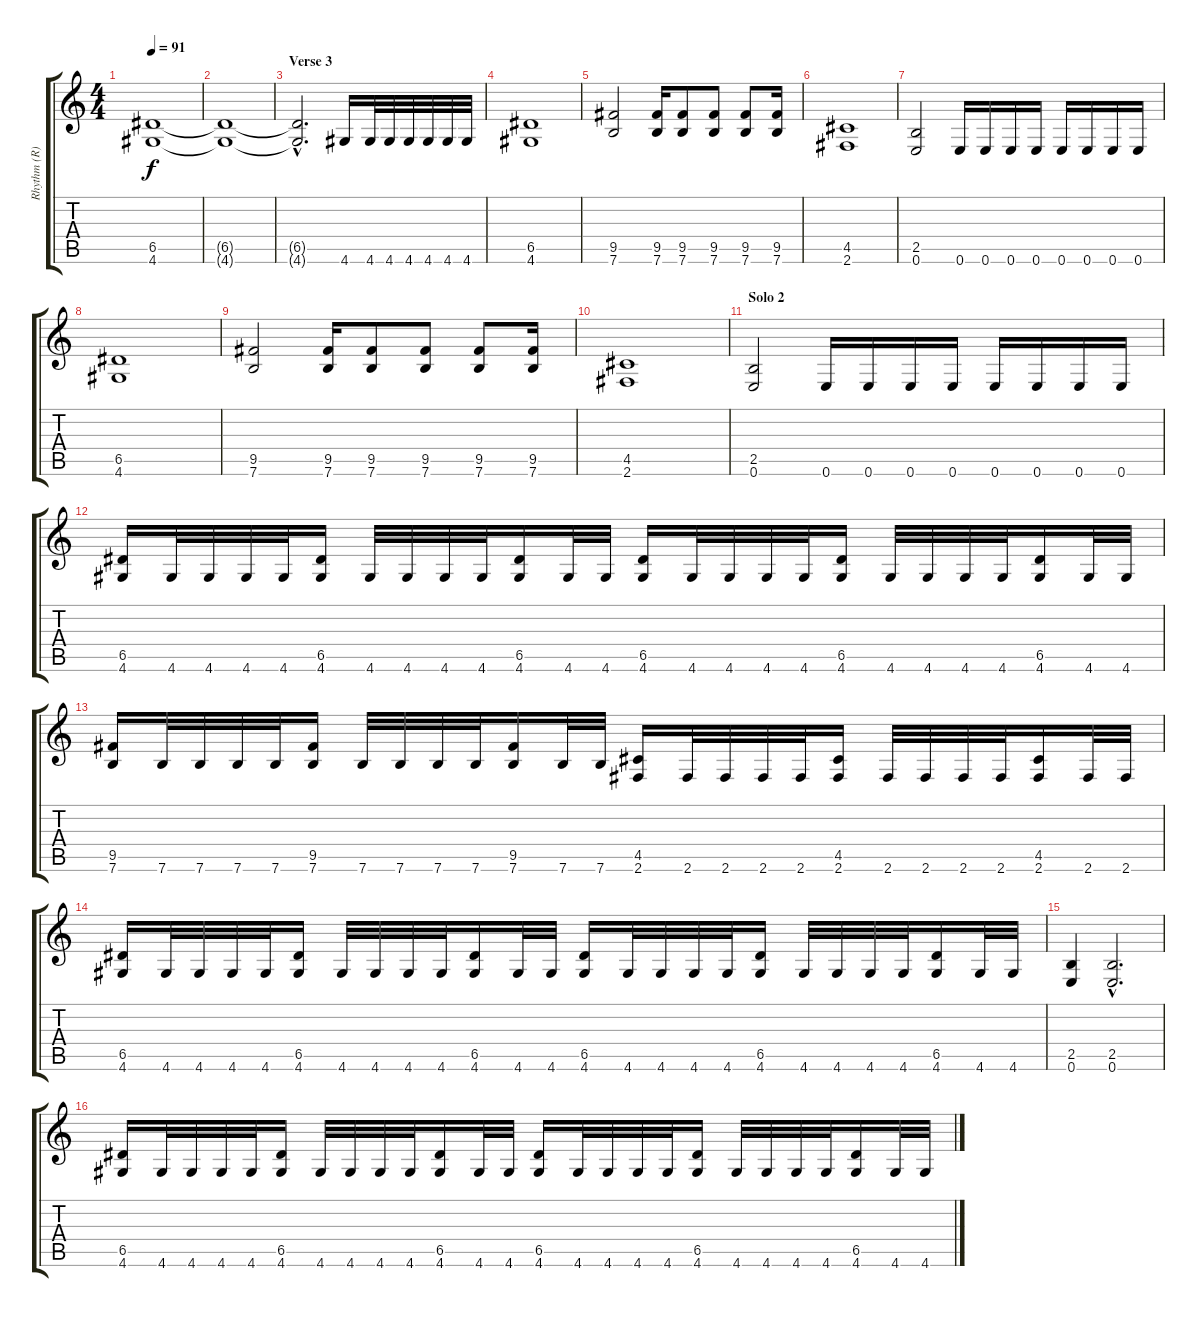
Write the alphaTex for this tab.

\track ("Rhythm (R)" "Rhythm (R)") {instrument distortionguitar}
\staff {score tabs}
\tuning (E4 B3 G3 D3 A2 E2) {hide}
\ts (4 4)
\tempo 91
\clef g2
\ks c
(6.5 4.6).1{dy f} |
(6.5{t} 4.6{t}).1 |
\section ("" "Verse 3")
(6.5{hac t} 4.6{hac t}).2{d} 4.6.16 4.6.32 4.6.32 4.6.32 4.6.32 4.6.32 4.6.32 |
(6.5 4.6).1 |
(9.5 7.6).2 (9.5 7.6).16 (9.5 7.6).8 (9.5 7.6).8 (9.5 7.6).8 (9.5 7.6).16 |
(4.5 2.6).1 |
(2.5 0.6).2 0.6.16 0.6.16 0.6.16 0.6.16 0.6.16 0.6.16 0.6.16 0.6.16 |
(6.5 4.6).1 |
(9.5 7.6).2 (9.5 7.6).16 (9.5 7.6).8 (9.5 7.6).8 (9.5 7.6).8 (9.5 7.6).16 |
(4.5 2.6).1 |
\section ("" "Solo 2")
(2.5 0.6).2 0.6.16 0.6.16 0.6.16 0.6.16 0.6.16 0.6.16 0.6.16 0.6.16 |
(6.5 4.6).16 4.6.32 4.6.32 4.6.32 4.6.32 (6.5 4.6).16 4.6.32 4.6.32 4.6.32 4.6.32 (6.5 4.6).16 4.6.32 4.6.32 (6.5 4.6).16 4.6.32 4.6.32 4.6.32 4.6.32 (6.5 4.6).16 4.6.32 4.6.32 4.6.32 4.6.32 (6.5 4.6).16 4.6.32 4.6.32 |
(9.5 7.6).16 7.6.32 7.6.32 7.6.32 7.6.32 (9.5 7.6).16 7.6.32 7.6.32 7.6.32 7.6.32 (9.5 7.6).16 7.6.32 7.6.32 (4.5 2.6).16 2.6.32 2.6.32 2.6.32 2.6.32 (4.5 2.6).16 2.6.32 2.6.32 2.6.32 2.6.32 (4.5 2.6).16 2.6.32 2.6.32 |
(6.5 4.6).16 4.6.32 4.6.32 4.6.32 4.6.32 (6.5 4.6).16 4.6.32 4.6.32 4.6.32 4.6.32 (6.5 4.6).16 4.6.32 4.6.32 (6.5 4.6).16 4.6.32 4.6.32 4.6.32 4.6.32 (6.5 4.6).16 4.6.32 4.6.32 4.6.32 4.6.32 (6.5 4.6).16 4.6.32 4.6.32 |
(2.5 0.6).4 (2.5{hac} 0.6{hac}).2{d} |
(6.5 4.6).16 4.6.32 4.6.32 4.6.32 4.6.32 (6.5 4.6).16 4.6.32 4.6.32 4.6.32 4.6.32 (6.5 4.6).16 4.6.32 4.6.32 (6.5 4.6).16 4.6.32 4.6.32 4.6.32 4.6.32 (6.5 4.6).16 4.6.32 4.6.32 4.6.32 4.6.32 (6.5 4.6).16 4.6.32 4.6.32
